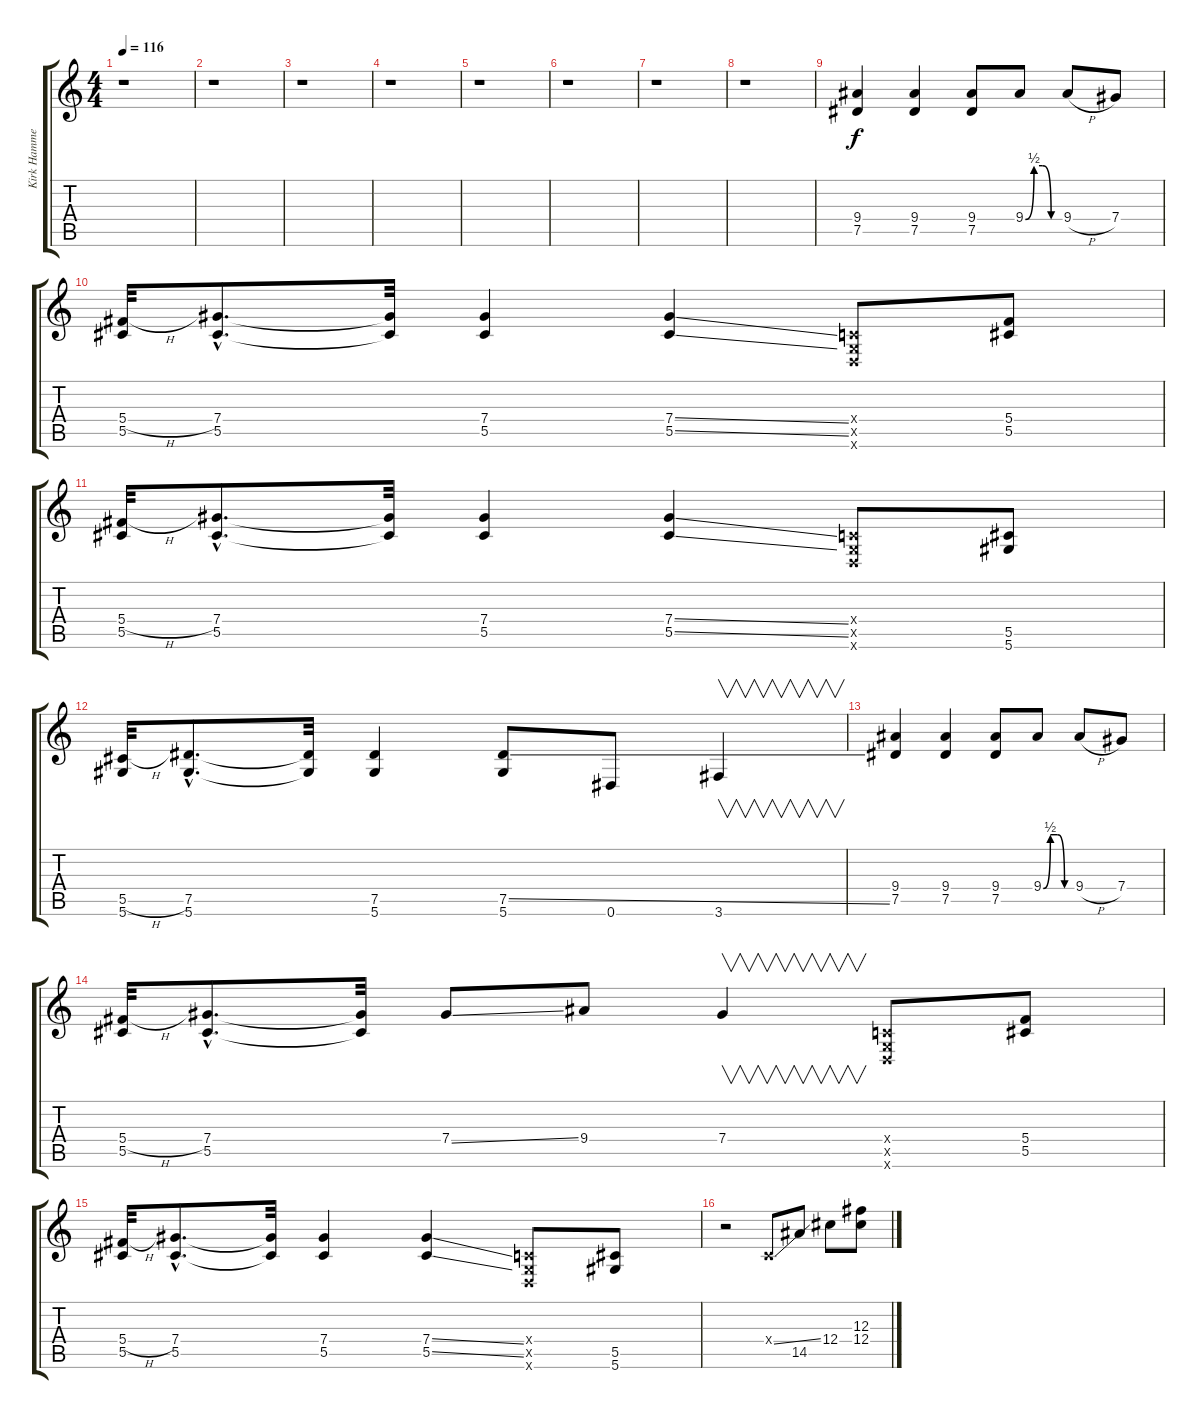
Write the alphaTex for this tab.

\track ("Kirk Hammett" "Kirk Hamme") {instrument electricguitarclean}
\staff {score tabs}
\tuning (Eb4 Bb3 Gb3 Db3 Ab2 Eb2) {hide}
\ts (4 4)
\tempo 116
\clef g2
\ks c
r.1{dy f} |
r.1 |
r.1 |
r.1 |
r.1 |
r.1 |
r.1 |
r.1 |
(9.4 7.5).4 (9.4 7.5).4 (9.4 7.5).8 9.4{be (custom 0 0 15 2 30 2 45 0 60 0)}.8 9.4{h}.8 7.4.8 |
(5.4{h} 5.5).32 (7.4{hac} 5.5{hac}).8{d} (7.4{t} 5.5{t}).32 (7.4 5.5).4 (7.4{ss} 5.5{ss}).4 (-1.4{x} -1.5{x} -1.6{x}).8 (5.4 5.5).8 |
(5.4{h} 5.5).32 (7.4{hac} 5.5{hac}).8{d} (7.4{t} 5.5{t}).32 (7.4 5.5).4 (7.4{ss} 5.5{ss}).4 (-1.4{x} -1.5{x} -1.6{x}).8 (5.5 5.6).8 |
(5.5{h} 5.6).32 (7.5{hac} 5.6{hac}).8{d} (7.5{t} 5.6{t}).32 (7.5 5.6).4 (7.5{ss} 5.6).8 0.6.8 3.6.4{v} |
(9.4 7.5).4 (9.4 7.5).4 (9.4 7.5).8 9.4{be (custom 0 0 15 2 30 2 45 0 60 0)}.8 9.4{h}.8 7.4.8 |
(5.4{h} 5.5).32 (7.4{hac} 5.5{hac}).8{d} (7.4{t} 5.5{t}).32 7.4{ss}.8 9.4.8 7.4.4{v} (-1.4{x} -1.5{x} -1.6{x}).8 (5.4 5.5).8 |
(5.4{h} 5.5).32 (7.4{hac} 5.5{hac}).8{d} (7.4{t} 5.5{t}).32 (7.4 5.5).4 (7.4{ss} 5.5{ss}).4 (-1.4{x} -1.5{x} -1.6{x}).8 (5.5 5.6).8 |
r.2 -1.4{ss x}.8 14.5.8 12.4.8 (12.3 12.4).8
